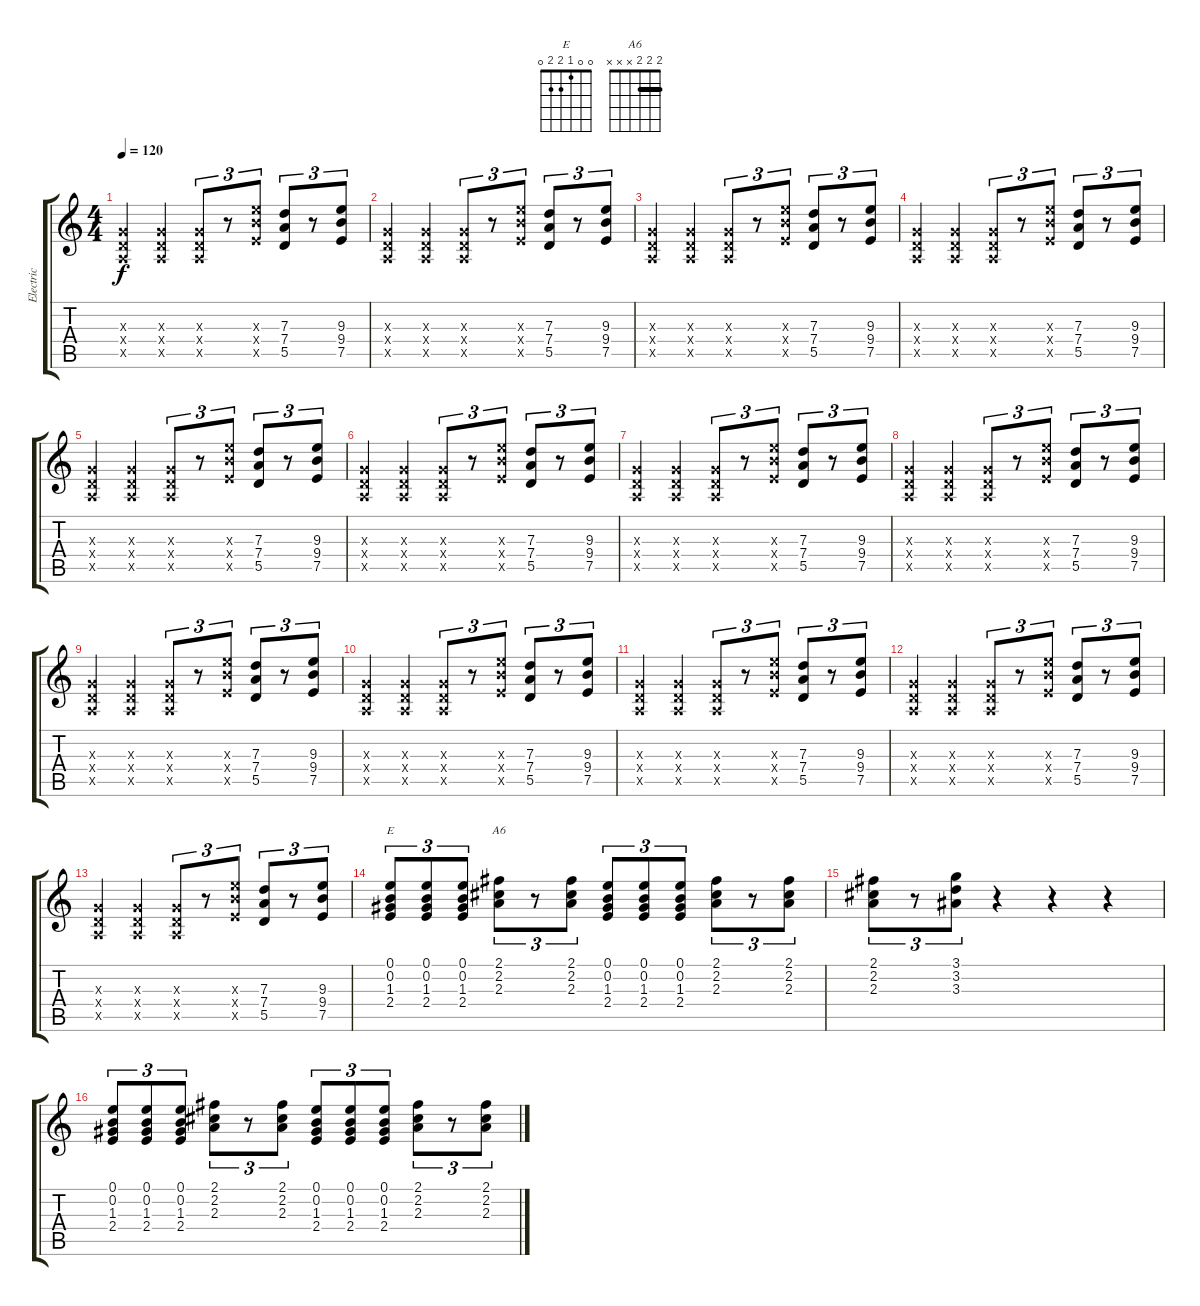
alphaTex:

\track (" Electric Guitar" " Electric ") {instrument overdrivenguitar}
\staff {score tabs}
\tuning (E4 B3 G3 D3 A2 E2) {hide}
\chord ("E" 0 0 1 2 2 0)
\chord ("A6" 2 2 2 x x x) {barre 2}
\ts (4 4)
\tempo 120
\clef g2
\ks c
(0.3{x} 0.4{x} 0.5{x}).4{dy f} (0.3{x} 0.4{x} 0.5{x}).4 (0.3{x} 0.4{x} 0.5{x}).8{tu (3 2)} r.8{tu (3 2)} (9.3{x} 9.4{x} 7.5{x}).8{tu (3 2)} (7.3 7.4 5.5).8{tu (3 2)} r.8{tu (3 2)} (9.3 9.4 7.5).8{tu (3 2)} |
(0.3{x} 0.4{x} 0.5{x}).4 (0.3{x} 0.4{x} 0.5{x}).4 (0.3{x} 0.4{x} 0.5{x}).8{tu (3 2)} r.8{tu (3 2)} (9.3{x} 9.4{x} 7.5{x}).8{tu (3 2)} (7.3 7.4 5.5).8{tu (3 2)} r.8{tu (3 2)} (9.3 9.4 7.5).8{tu (3 2)} |
(0.3{x} 0.4{x} 0.5{x}).4 (0.3{x} 0.4{x} 0.5{x}).4 (0.3{x} 0.4{x} 0.5{x}).8{tu (3 2)} r.8{tu (3 2)} (9.3{x} 9.4{x} 7.5{x}).8{tu (3 2)} (7.3 7.4 5.5).8{tu (3 2)} r.8{tu (3 2)} (9.3 9.4 7.5).8{tu (3 2)} |
(0.3{x} 0.4{x} 0.5{x}).4 (0.3{x} 0.4{x} 0.5{x}).4 (0.3{x} 0.4{x} 0.5{x}).8{tu (3 2)} r.8{tu (3 2)} (9.3{x} 9.4{x} 7.5{x}).8{tu (3 2)} (7.3 7.4 5.5).8{tu (3 2)} r.8{tu (3 2)} (9.3 9.4 7.5).8{tu (3 2)} |
(0.3{x} 0.4{x} 0.5{x}).4 (0.3{x} 0.4{x} 0.5{x}).4 (0.3{x} 0.4{x} 0.5{x}).8{tu (3 2)} r.8{tu (3 2)} (9.3{x} 9.4{x} 7.5{x}).8{tu (3 2)} (7.3 7.4 5.5).8{tu (3 2)} r.8{tu (3 2)} (9.3 9.4 7.5).8{tu (3 2)} |
(0.3{x} 0.4{x} 0.5{x}).4 (0.3{x} 0.4{x} 0.5{x}).4 (0.3{x} 0.4{x} 0.5{x}).8{tu (3 2)} r.8{tu (3 2)} (9.3{x} 9.4{x} 7.5{x}).8{tu (3 2)} (7.3 7.4 5.5).8{tu (3 2)} r.8{tu (3 2)} (9.3 9.4 7.5).8{tu (3 2)} |
(0.3{x} 0.4{x} 0.5{x}).4 (0.3{x} 0.4{x} 0.5{x}).4 (0.3{x} 0.4{x} 0.5{x}).8{tu (3 2)} r.8{tu (3 2)} (9.3{x} 9.4{x} 7.5{x}).8{tu (3 2)} (7.3 7.4 5.5).8{tu (3 2)} r.8{tu (3 2)} (9.3 9.4 7.5).8{tu (3 2)} |
(0.3{x} 0.4{x} 0.5{x}).4 (0.3{x} 0.4{x} 0.5{x}).4 (0.3{x} 0.4{x} 0.5{x}).8{tu (3 2)} r.8{tu (3 2)} (9.3{x} 9.4{x} 7.5{x}).8{tu (3 2)} (7.3 7.4 5.5).8{tu (3 2)} r.8{tu (3 2)} (9.3 9.4 7.5).8{tu (3 2)} |
(0.3{x} 0.4{x} 0.5{x}).4 (0.3{x} 0.4{x} 0.5{x}).4 (0.3{x} 0.4{x} 0.5{x}).8{tu (3 2)} r.8{tu (3 2)} (9.3{x} 9.4{x} 7.5{x}).8{tu (3 2)} (7.3 7.4 5.5).8{tu (3 2)} r.8{tu (3 2)} (9.3 9.4 7.5).8{tu (3 2)} |
(0.3{x} 0.4{x} 0.5{x}).4 (0.3{x} 0.4{x} 0.5{x}).4 (0.3{x} 0.4{x} 0.5{x}).8{tu (3 2)} r.8{tu (3 2)} (9.3{x} 9.4{x} 7.5{x}).8{tu (3 2)} (7.3 7.4 5.5).8{tu (3 2)} r.8{tu (3 2)} (9.3 9.4 7.5).8{tu (3 2)} |
(0.3{x} 0.4{x} 0.5{x}).4 (0.3{x} 0.4{x} 0.5{x}).4 (0.3{x} 0.4{x} 0.5{x}).8{tu (3 2)} r.8{tu (3 2)} (9.3{x} 9.4{x} 7.5{x}).8{tu (3 2)} (7.3 7.4 5.5).8{tu (3 2)} r.8{tu (3 2)} (9.3 9.4 7.5).8{tu (3 2)} |
(0.3{x} 0.4{x} 0.5{x}).4 (0.3{x} 0.4{x} 0.5{x}).4 (0.3{x} 0.4{x} 0.5{x}).8{tu (3 2)} r.8{tu (3 2)} (9.3{x} 9.4{x} 7.5{x}).8{tu (3 2)} (7.3 7.4 5.5).8{tu (3 2)} r.8{tu (3 2)} (9.3 9.4 7.5).8{tu (3 2)} |
(0.3{x} 0.4{x} 0.5{x}).4 (0.3{x} 0.4{x} 0.5{x}).4 (0.3{x} 0.4{x} 0.5{x}).8{tu (3 2)} r.8{tu (3 2)} (9.3{x} 9.4{x} 7.5{x}).8{tu (3 2)} (7.3 7.4 5.5).8{tu (3 2)} r.8{tu (3 2)} (9.3 9.4 7.5).8{tu (3 2)} |
(0.1 0.2 1.3 2.4).8{tu (3 2) ch "E"} (0.1 0.2 1.3 2.4).8{tu (3 2)} (0.1 0.2 1.3 2.4).8{tu (3 2)} (2.1 2.2 2.3).8{tu (3 2) ch "A6"} r.8{tu (3 2)} (2.1 2.2 2.3).8{tu (3 2)} (0.1 0.2 1.3 2.4).8{tu (3 2)} (0.1 0.2 1.3 2.4).8{tu (3 2)} (0.1 0.2 1.3 2.4).8{tu (3 2)} (2.1 2.2 2.3).8{tu (3 2)} r.8{tu (3 2)} (2.1 2.2 2.3).8{tu (3 2)} |
(2.1 2.2 2.3).8{tu (3 2)} r.8{tu (3 2)} (3.1 3.2 3.3).8{tu (3 2)} r.4 r.4 r.4 |
(0.1 0.2 1.3 2.4).8{tu (3 2)} (0.1 0.2 1.3 2.4).8{tu (3 2)} (0.1 0.2 1.3 2.4).8{tu (3 2)} (2.1 2.2 2.3).8{tu (3 2)} r.8{tu (3 2)} (2.1 2.2 2.3).8{tu (3 2)} (0.1 0.2 1.3 2.4).8{tu (3 2)} (0.1 0.2 1.3 2.4).8{tu (3 2)} (0.1 0.2 1.3 2.4).8{tu (3 2)} (2.1 2.2 2.3).8{tu (3 2)} r.8{tu (3 2)} (2.1 2.2 2.3).8{tu (3 2)}
